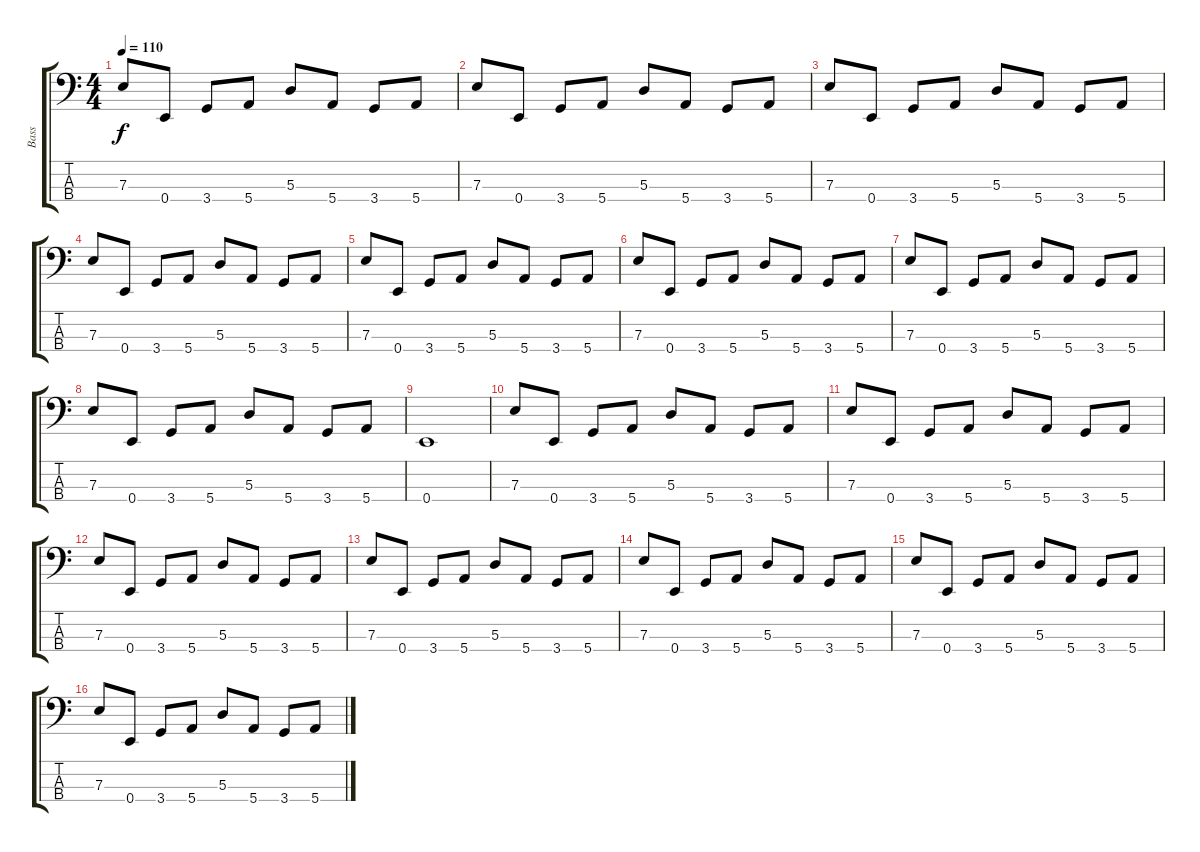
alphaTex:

\track ("Bass" "Bass") {instrument electricbassfinger}
\staff {score tabs}
\tuning (G2 D2 A1 E1) {hide}
\ts (4 4)
\tempo 110
\clef f4
\ks c
7.3.8{dy f} 0.4.8 3.4.8 5.4.8 5.3.8 5.4.8 3.4.8 5.4.8 |
7.3.8 0.4.8 3.4.8 5.4.8 5.3.8 5.4.8 3.4.8 5.4.8 |
7.3.8 0.4.8 3.4.8 5.4.8 5.3.8 5.4.8 3.4.8 5.4.8 |
7.3.8 0.4.8 3.4.8 5.4.8 5.3.8 5.4.8 3.4.8 5.4.8 |
7.3.8 0.4.8 3.4.8 5.4.8 5.3.8 5.4.8 3.4.8 5.4.8 |
7.3.8 0.4.8 3.4.8 5.4.8 5.3.8 5.4.8 3.4.8 5.4.8 |
7.3.8 0.4.8 3.4.8 5.4.8 5.3.8 5.4.8 3.4.8 5.4.8 |
7.3.8 0.4.8 3.4.8 5.4.8 5.3.8 5.4.8 3.4.8 5.4.8 |
0.4.1 |
7.3.8 0.4.8 3.4.8 5.4.8 5.3.8 5.4.8 3.4.8 5.4.8 |
7.3.8 0.4.8 3.4.8 5.4.8 5.3.8 5.4.8 3.4.8 5.4.8 |
7.3.8 0.4.8 3.4.8 5.4.8 5.3.8 5.4.8 3.4.8 5.4.8 |
7.3.8 0.4.8 3.4.8 5.4.8 5.3.8 5.4.8 3.4.8 5.4.8 |
7.3.8 0.4.8 3.4.8 5.4.8 5.3.8 5.4.8 3.4.8 5.4.8 |
7.3.8 0.4.8 3.4.8 5.4.8 5.3.8 5.4.8 3.4.8 5.4.8 |
7.3.8 0.4.8 3.4.8 5.4.8 5.3.8 5.4.8 3.4.8 5.4.8
